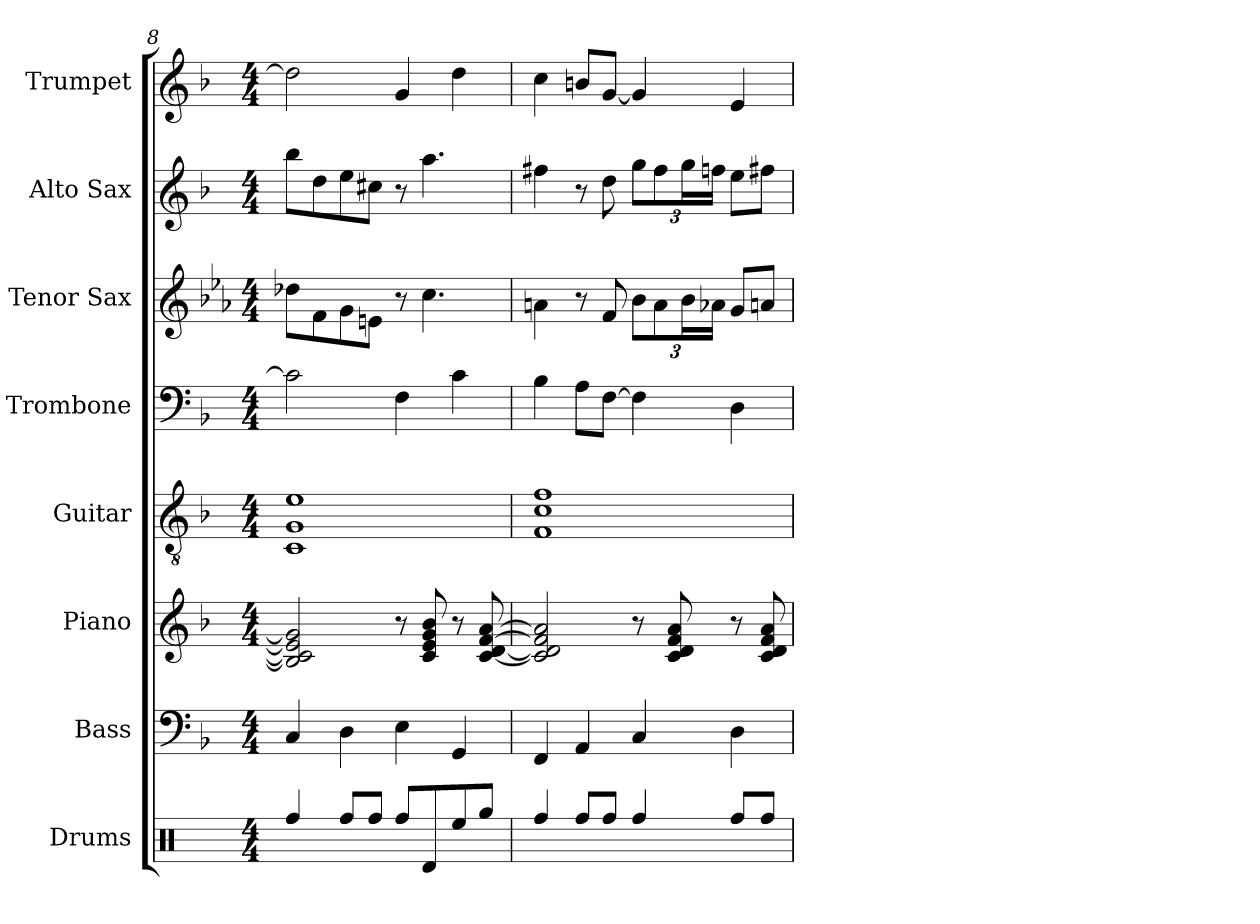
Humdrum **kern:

**kern	**kern	**kern	**kern	**kern	**kern	**kern	**kern
*part8	*part7	*part6	*part5	*part4	*part3	*part2	*part1
*staff8	*staff7	*staff6	*staff5	*staff4	*staff3	*staff2	*staff1
*I"Drums	*I"Bass	*I"Piano	*I"Guitar	*I"Trombone	*I"Tenor Sax	*I"Alto Sax	*I"Trumpet
*I'Drums	*I'Bass	*I'Piano	*I'Gtr.	*I'Tbn.	*I'Tenor	*I'Alto	*I'Tpt.
*clefX	*clefF4	*clefG2	*clefGv2	*clefF4	*clefG2	*clefG2	*clefG2
*	*ITrd7c12	*	*	*	*ITrd8c14	*ITrd5c9	*ITrd1c2
*k[]	*k[b-]	*k[b-]	*k[b-]	*k[b-]	*k[b-e-a-]	*k[b-e-a-d-]	*k[b-e-a-]
*M4/4	*M4/4	*M4/4	*M4/4	*M4/4	*M4/4	*M4/4	*M4/4
=8	=8	=8	=8	=8	=8	=8	=8
4Rff/	4CC/	2B-/] 2c/] 2e/] 2g/]	1C 1G 1e	2c\]	8d-X\L	8dd-\L	2cc\]
.	.	.	.	.	8F\	8f\	.
8Rff/L	4DD\	.	.	.	8G\	8g\	.
8Rff/J	.	.	.	.	8En\J	8en\J	.
8Rff/L	4EE\	8r	.	4F\	8r	8r	4f/
8Rd/	.	8c/ 8e/ 8g/ 8b-/	.	.	4.c\	4.cc\	.
8Ree/	4GGG/	8r	.	4c\	.	.	4cc\
8Rgg/J	.	[8c/ [8d/ [8f/ [8a/	.	.	.	.	.
=9	=9	=9	=9	=9	=9	=9	=9
4Rff/	4FFF/	2c/] 2d/] 2f/] 2a/]	1F 1c 1f	4B-\	4An\	4an\	4b-\
8Rff/L	4AAA/	.	.	8A\L	8r	8r	8an/L
8Rff/J	.	.	.	[8F\J	8F/	8f\	[8f/J
*	*	*	*	*	*Xbrackettup	*Xbrackettup	*
4Rff/	4CC/	8r	.	4F\]	12B-\L	12b-\L	4f/]
.	.	.	.	.	12A\	12a\	.
.	.	8c/ 8d/ 8f/ 8a/	.	.	.	.	.
.	.	.	.	.	24B-\L	24b-\L	.
.	.	.	.	.	24A-X\JJ	24a-X\JJ	.
8Rff/L	4DD\	8r	.	4D\	8G/L	8g\L	4d/
8Rff/J	.	8c/ 8d/ 8f/ 8a/	.	.	8An/J	8an\J	.
=	=	=	=	=	=	=	=
*-	*-	*-	*-	*-	*-	*-	*-
